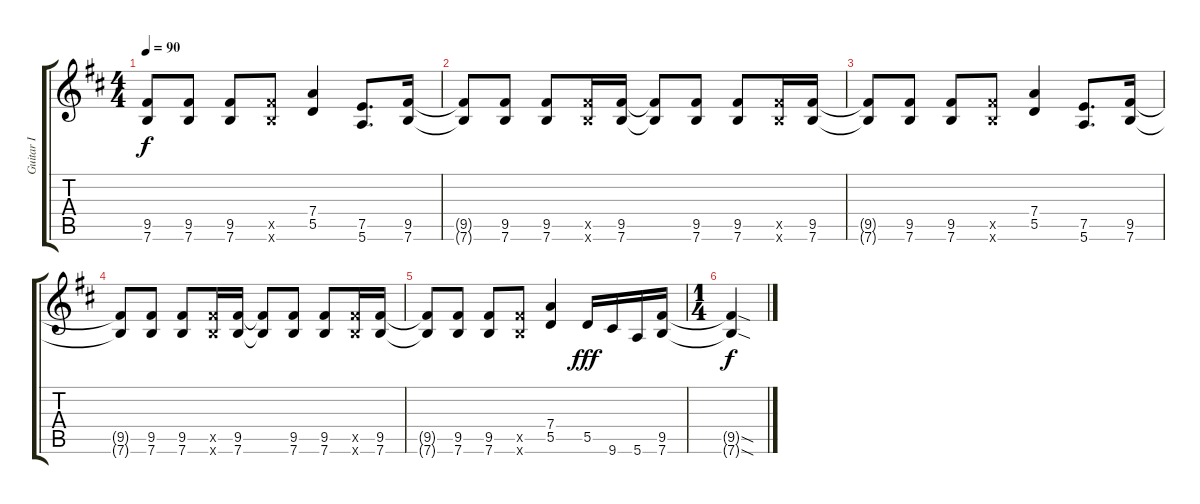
\track ("Guitar I" "Guitar I") {instrument distortionguitar}
\staff {score tabs}
\tuning (E4 B3 G3 D3 A2 E2) {hide}
\ts (4 4)
\tempo 90
\clef g2
\ks bminor
(9.5{t} 7.6{t}).8{dy f} (9.5 7.6).8 (9.5 7.6).8 (9.5{x} 7.6{x}).8 (7.4 5.5).4 (7.5 5.6).8{d} (9.5 7.6).16 |
(9.5{t} 7.6{t}).8 (9.5 7.6).8 (9.5 7.6).8 (9.5{x} 7.6{x}).16 (9.5 7.6).16 (9.5{t} 7.6{t}).8 (9.5 7.6).8 (9.5 7.6).8 (9.5{x} 7.6{x}).16 (9.5 7.6).16 |
(9.5{t} 7.6{t}).8 (9.5 7.6).8 (9.5 7.6).8 (9.5{x} 7.6{x}).8 (7.4 5.5).4 (7.5 5.6).8{d} (9.5 7.6).16 |
(9.5{t} 7.6{t}).8 (9.5 7.6).8 (9.5 7.6).8 (9.5{x} 7.6{x}).16 (9.5 7.6).16 (9.5{t} 7.6{t}).8 (9.5 7.6).8 (9.5 7.6).8 (9.5{x} 7.6{x}).16 (9.5 7.6).16 |
(9.5{t} 7.6{t}).8 (9.5 7.6).8 (9.5 7.6).8 (9.5{x} 7.6{x}).8 (7.4 5.5).4 5.5.16{dy fff} 9.6.16 5.6.16 (9.5 7.6).16 |
\ts (1 4)
(9.5{sod t} 7.6{sod t}).4{dy f}
